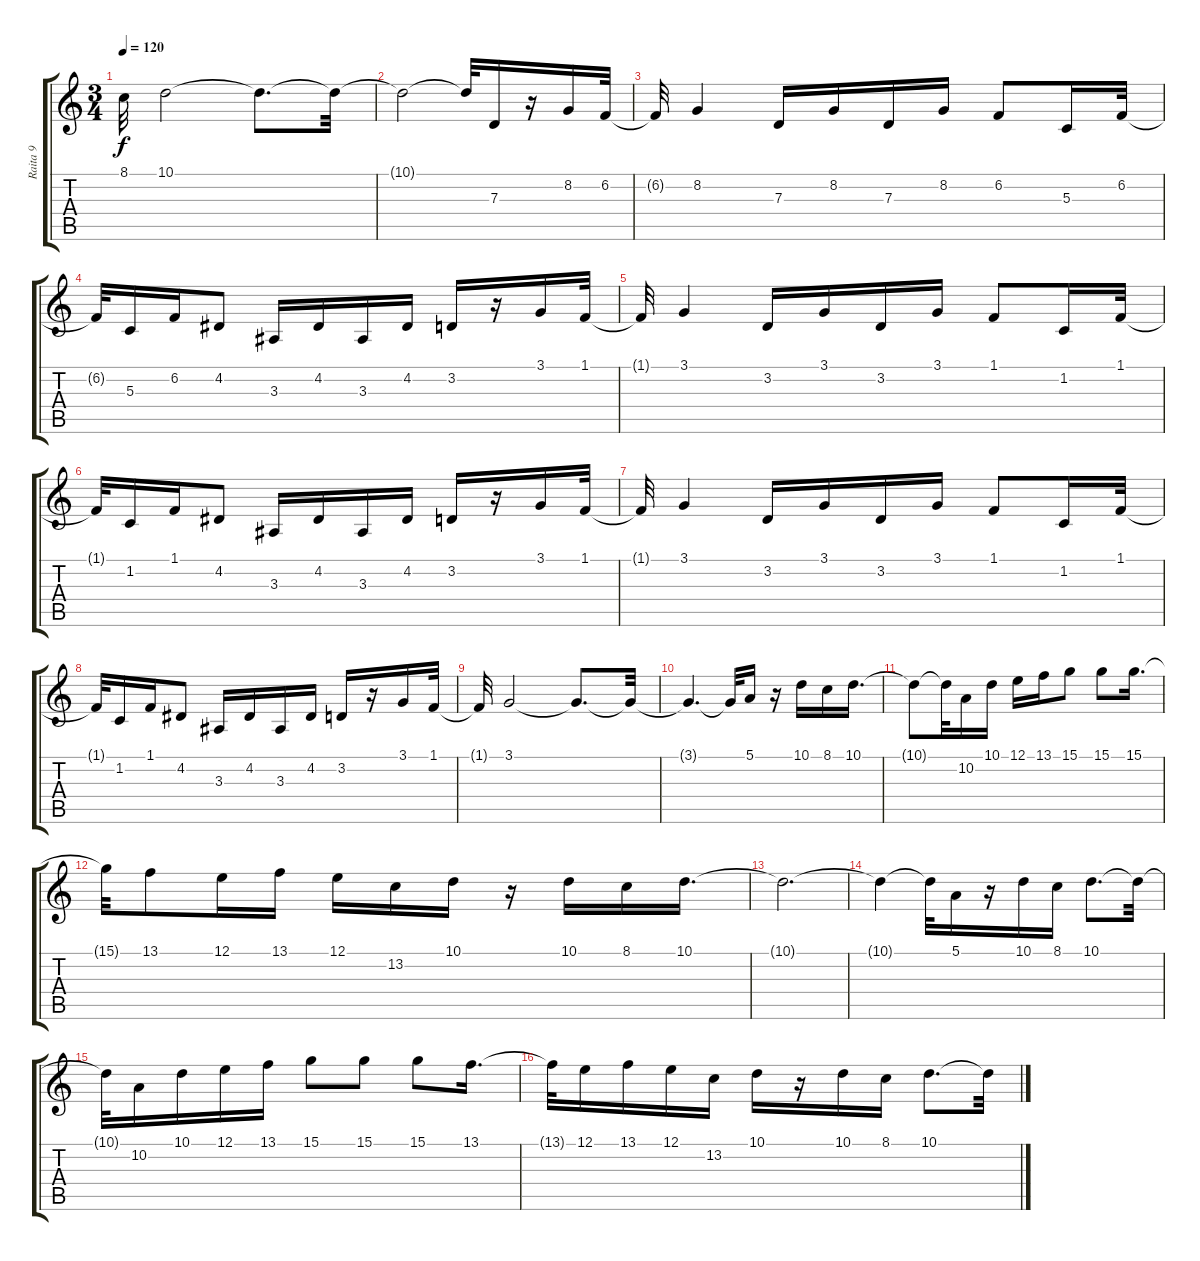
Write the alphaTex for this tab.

\track ("Raita 9" "Raita 9") {instrument lead2sawtooth}
\staff {score tabs}
\tuning (E4 B3 G3 D3 A2 E2) {hide}
\ts (3 4)
\tempo 120
\clef g2
\ks c
8.1{t}.32{dy f} 10.1.2 10.1{t}.8{d} 10.1{t}.32 |
10.1{t}.2 10.1{t}.32 7.3.16 r.16 8.2.16 6.2.32 |
6.2{t}.32 8.2.4 7.3.16 8.2.16 7.3.16 8.2.16 6.2.8 5.3.16 6.2.32 |
6.2{t}.32 5.3.16 6.2.16 4.2.8 3.3.16 4.2.16 3.3.16 4.2.16 3.2.16 r.16 3.1.16 1.1.32 |
1.1{t}.32 3.1.4 3.2.16 3.1.16 3.2.16 3.1.16 1.1.8 1.2.16 1.1.32 |
1.1{t}.32 1.2.16 1.1.16 4.2.8 3.3.16 4.2.16 3.3.16 4.2.16 3.2.16 r.16 3.1.16 1.1.32 |
1.1{t}.32 3.1.4 3.2.16 3.1.16 3.2.16 3.1.16 1.1.8 1.2.16 1.1.32 |
1.1{t}.32 1.2.16 1.1.16 4.2.8 3.3.16 4.2.16 3.3.16 4.2.16 3.2.16 r.16 3.1.16 1.1.32 |
1.1{t}.32 3.1.2 3.1{t}.8{d} 3.1{t}.32 |
3.1{t}.4{d} 3.1{t}.32 5.1.16 r.16 10.1.16 8.1.16 10.1.16{d} |
10.1{t}.8 10.1{t}.32 10.2.16 10.1.16 12.1.16 13.1.16 15.1.8 15.1.8 15.1.16{d} |
15.1{t}.32 13.1.8 12.1.16 13.1.16 12.1.16 13.2.16 10.1.16 r.16 10.1.16 8.1.16 10.1.16{d} |
10.1{t}.2{d} |
10.1{t}.4 10.1{t}.32 5.1.16 r.16 10.1.16 8.1.16 10.1.8{d} 10.1{t}.32 |
10.1{t}.32 10.2.16 10.1.16 12.1.16 13.1.16 15.1.8 15.1.8 15.1.8 13.1.16{d} |
13.1{t}.32 12.1.16 13.1.16 12.1.16 13.2.16 10.1.16 r.16 10.1.16 8.1.16 10.1.8{d} 10.1{t}.32
